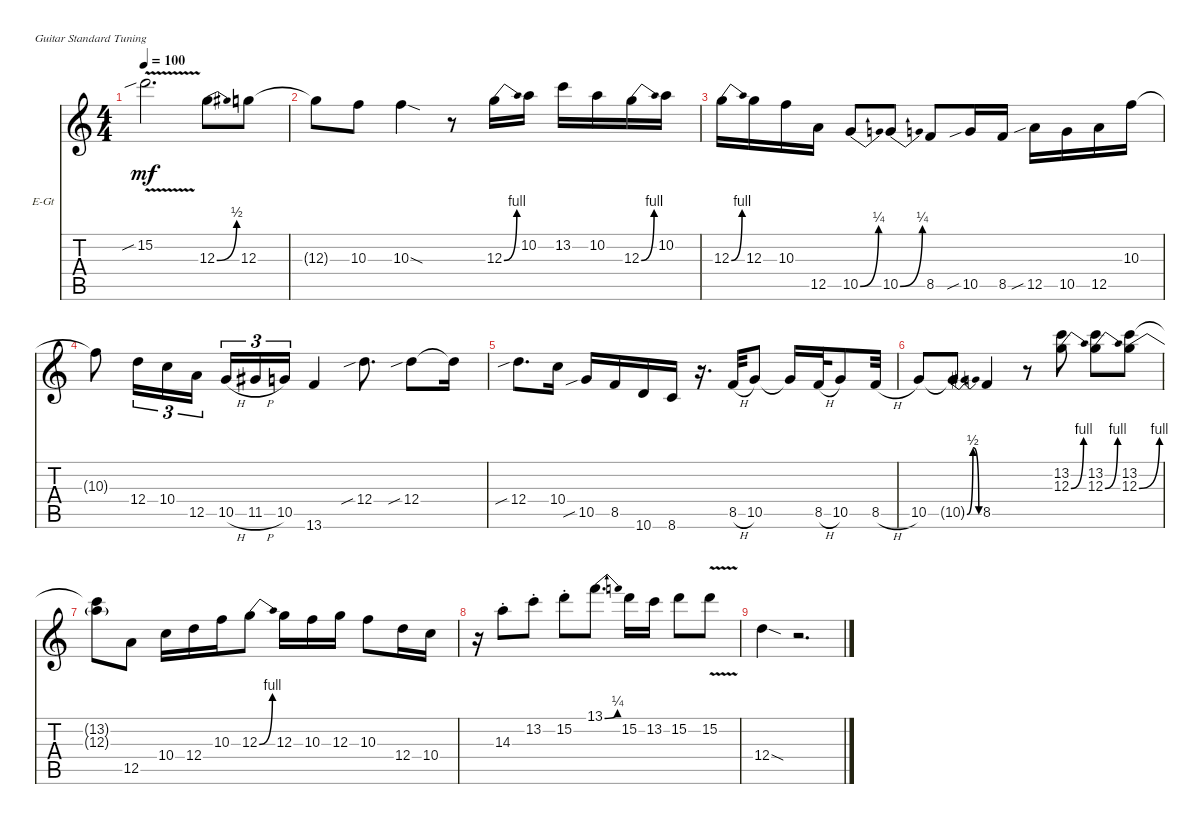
\defaultSystemsLayout 4
\bracketExtendMode nobrackets
\firstSystemTrackNameOrientation horizontal
\otherSystemsTrackNameOrientation horizontal
\track ("Electric Guitar" "E-Gt") {instrument overdrivenguitar}
\staff {score tabs}
\tuning (E4 B3 G3 D3 A2 E2)
\ts (4 4)
\tempo 100
\clef g2
\scale
0.272408
\ks c
15.2{v sib}.2{d dy mf instrument overdrivenguitar} 12.3{be (bend 0 0 14.399999999999999 2)}.8 12.3.8 |
\scale
0.339192 12.3{t}.8 10.3.8 10.3{sod}.4 r.8 12.3{be (bend 0 0 15 4)}.16 10.2.16 13.2.16 10.2.16 12.3{be (bend 0 0 15 4)}.16 10.2.16 |
\scale
0.388401 12.3{be (bend 0 0 15 4)}.16 12.3.16 10.3.16 12.5.16 10.5{be (bend 0 0 15 1)}.8 10.5{be (bend 0 0 15.6 1)}.8 8.5.8 10.5{sib}.16 8.5.16 12.5{sib}.16 10.5.16 12.5.16 10.3.16 |
\scale
0.450139 10.3{t}.8 12.4.16{tu (3 2)} 10.4.16{tu (3 2)} 12.5.16{tu (3 2)} 10.5{h}.16{tu (3 2)} 11.5{h}.16{tu (3 2)} 10.5.16{tu (3 2)} 13.6.4 12.4{sib}.8{d} 12.4{sib}.8 12.4{t}.16 |
\scale
0.342105 12.4{sib}.8{d} 10.4.16 10.5{sib}.16 8.5.16 10.6.16 8.6.16 r.16{d} 8.5{h}.32 10.5.8 10.5{t}.16 8.5{h}.32 10.5.8 8.5{h}.32 |
\scale
0.207756 10.5.8 10.5{be (bendrelease 0 0 12 2 22.2 2 30 0) t}.8 8.5.4 r.8 (12.3{be (bend 0 0 15 4)} 13.2).8 (12.3{be (bend 0 0 15 4)} 13.2).8 (12.3{be (bend 0 0 15 4)} 13.2).8 |
\scale
0.436214 (12.3{t} 13.2{t}).8 12.5.8 10.4.16 12.4.16 10.3.16 12.3{be (bend 0 0 15 4)}.8 12.3.16 10.3.16 12.3.16 10.3.8 12.4.16 10.4.16 |
\scale
0.380658 r.16 14.3{st}.8 13.2{st}.8 15.2{st}.8 13.1{be (bend 0 0 5.3999999999999995 1)}.8{d} 15.2.16 13.2.16 15.2.8 15.2{v}.8 |
\scale
0.183128 12.4{sod}.4 r.2{d}
